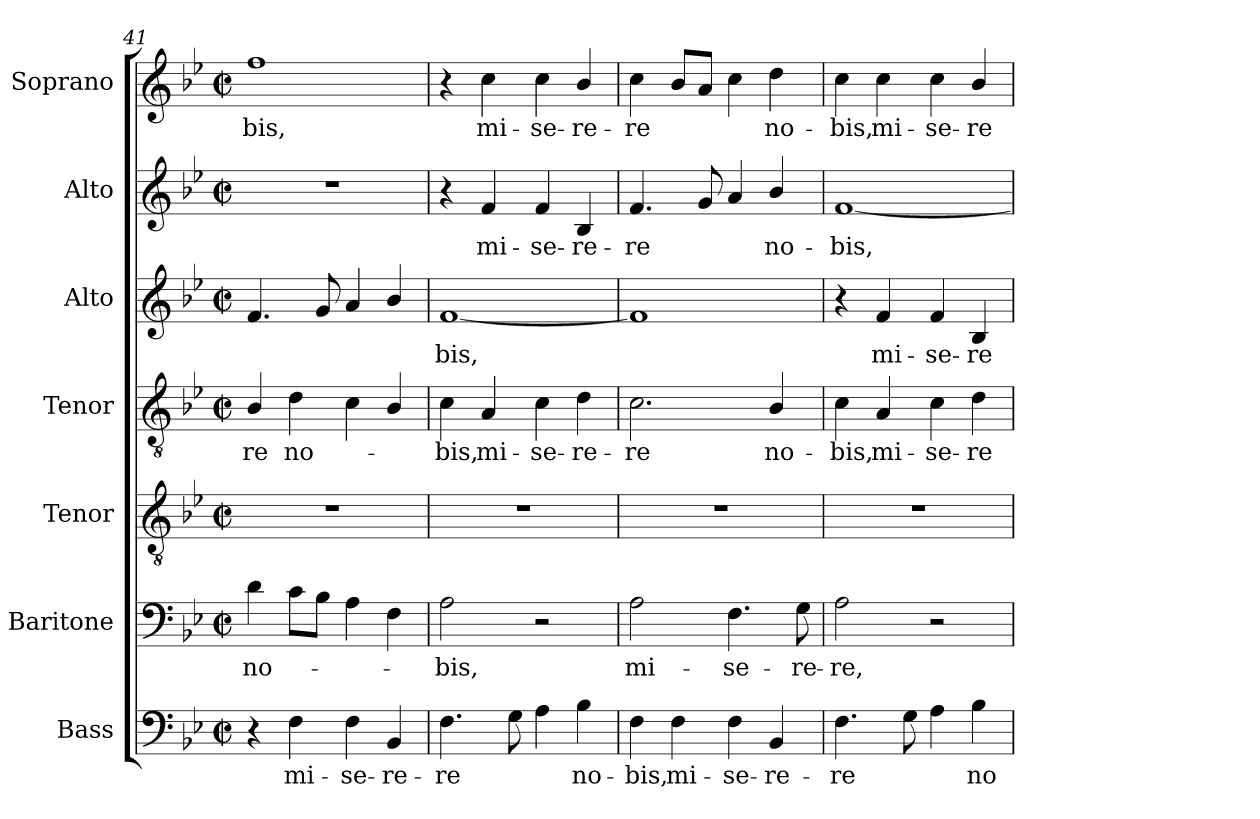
**kern	**text	**kern	**text	**kern	**kern	**text	**kern	**text	**kern	**text	**kern	**text
*part7	*part7	*part6	*part6	*part5	*part4	*part4	*part3	*part3	*part2	*part2	*part1	*part1
*staff7	*staff7	*staff6	*staff6	*staff5	*staff4	*staff4	*staff3	*staff3	*staff2	*staff2	*staff1	*staff1
*I"Bass	*	*I"Baritone	*	*I"Tenor	*I"Tenor	*	*I"Alto	*	*I"Alto	*	*I"Soprano	*
*I'B.	*	*I'Bar.	*	*I'T.	*I'T.	*	*I'A.	*	*I'A.	*	*I'S.	*
!!LO:PB:g=z
*clefF4	*	*clefF4	*	*clefGv2	*clefGv2	*	*clefG2	*	*clefG2	*	*clefG2	*
*	*	*	*	*ITrd7c12	*ITrd7c12	*	*	*	*	*	*	*
*k[b-e-]	*	*k[b-e-]	*	*k[b-e-]	*k[b-e-]	*	*k[b-e-]	*	*k[b-e-]	*	*k[b-e-]	*
*B-:	*	*B-:	*	*B-:	*B-:	*	*B-:	*	*B-:	*	*B-:	*
*M2/2	*	*M2/2	*	*M2/2	*M2/2	*	*M2/2	*	*M2/2	*	*M2/2	*
*met(c|)	*	*met(c|)	*	*met(c|)	*met(c|)	*	*met(c|)	*	*met(c|)	*	*met(c|)	*
=41	=41	=41	=41	=41	=41	=41	=41	=41	=41	=41	=41	=41
!	!	!	!LO:LY:b:color=#000000	!	!	!	!	!	!	!	!	!
!	!	!	!	!	!	!LO:LY:b:color=#000000	!	!	!	!	!	!
!	!	!	!	!	!	!	!	!	!	!	!	!LO:LY:b:color=#000000
4r	.	4di\	no-	1r	4BB-i/	-re	4.fi/	.	1r	.	1ffi	-bis,
!	!LO:LY:b:color=#000000	!	!	!	!	!	!	!	!	!	!	!
!	!	!	!	!	!	!LO:LY:b:color=#000000	!	!	!	!	!	!
4Fi\	mi-	8ci\L	.	.	4Di\	no-	.	.	.	.	.	.
.	.	8B-i\J	.	.	.	.	8gi/	.	.	.	.	.
!	!LO:LY:b:color=#000000	!	!	!	!	!	!	!	!	!	!	!
4Fi\	-se-	4Ai\	.	.	4Ci\	.	4ai/	.	.	.	.	.
!	!LO:LY:b:color=#000000	!	!	!	!	!	!	!	!	!	!	!
4BB-i/	-re-	4Fi\	.	.	4BB-i/	.	4b-i/	.	.	.	.	.
=42	=42	=42	=42	=42	=42	=42	=42	=42	=42	=42	=42	=42
!	!LO:LY:b:color=#000000	!	!	!	!	!	!	!	!	!	!	!
!	!	!	!LO:LY:b:color=#000000	!	!	!	!	!	!	!	!	!
!	!	!	!	!	!	!LO:LY:b:color=#000000	!	!	!	!	!	!
!	!	!	!	!	!	!	!	!LO:LY:b:color=#000000	!	!	!	!
4.Fi\	-re	2Ai\	-bis,	1r	4Ci\	-bis,	[1fi	-bis,	4r	.	4r	.
!	!	!	!	!	!	!LO:LY:b:color=#000000	!	!	!	!	!	!
!	!	!	!	!	!	!	!	!	!	!LO:LY:b:color=#000000	!	!
!	!	!	!	!	!	!	!	!	!	!	!	!LO:LY:b:color=#000000
.	.	.	.	.	4AAi/	mi-	.	.	4fi/	mi-	4cci\	mi-
8Gi\	.	.	.	.	.	.	.	.	.	.	.	.
!	!	!	!	!	!	!LO:LY:b:color=#000000	!	!	!	!	!	!
!	!	!	!	!	!	!	!	!	!	!LO:LY:b:color=#000000	!	!
!	!	!	!	!	!	!	!	!	!	!	!	!LO:LY:b:color=#000000
4Ai\	.	2r	.	.	4Ci\	-se-	.	.	4fi/	-se-	4cci\	-se-
!	!LO:LY:b:color=#000000	!	!	!	!	!	!	!	!	!	!	!
!	!	!	!	!	!	!LO:LY:b:color=#000000	!	!	!	!	!	!
!	!	!	!	!	!	!	!	!	!	!LO:LY:b:color=#000000	!	!
!	!	!	!	!	!	!	!	!	!	!	!	!LO:LY:b:color=#000000
4B-i\	no-	.	.	.	4Di\	-re-	.	.	4B-i/	-re-	4b-i/	-re-
=43	=43	=43	=43	=43	=43	=43	=43	=43	=43	=43	=43	=43
!	!LO:LY:b:color=#000000	!	!	!	!	!	!	!	!	!	!	!
!	!	!	!LO:LY:b:color=#000000	!	!	!	!	!	!	!	!	!
!	!	!	!	!	!	!LO:LY:b:color=#000000	!	!	!	!	!	!
!	!	!	!	!	!	!	!	!	!	!LO:LY:b:color=#000000	!	!
!	!	!	!	!	!	!	!	!	!	!	!	!LO:LY:b:color=#000000
4Fi\	-bis,	2Ai\	mi-	1r	2.Ci\	-re	1fi]	.	4.fi/	-re	4cci\	-re
!	!LO:LY:b:color=#000000	!	!	!	!	!	!	!	!	!	!	!
4Fi\	mi-	.	.	.	.	.	.	.	.	.	8b-i/L	.
.	.	.	.	.	.	.	.	.	8gi/	.	8ai/J	.
!	!LO:LY:b:color=#000000	!	!	!	!	!	!	!	!	!	!	!
!	!	!	!LO:LY:b:color=#000000	!	!	!	!	!	!	!	!	!
4Fi\	-se-	4.Fi\	-se-	.	.	.	.	.	4ai/	.	4cci\	.
!	!LO:LY:b:color=#000000	!	!	!	!	!	!	!	!	!	!	!
!	!	!	!	!	!	!LO:LY:b:color=#000000	!	!	!	!	!	!
!	!	!	!	!	!	!	!	!	!	!LO:LY:b:color=#000000	!	!
!	!	!	!	!	!	!	!	!	!	!	!	!LO:LY:b:color=#000000
4BB-i/	-re-	.	.	.	4BB-i/	no-	.	.	4b-i/	no-	4ddi\	no-
!	!	!	!LO:LY:b:color=#000000	!	!	!	!	!	!	!	!	!
.	.	8Gi\	-re-	.	.	.	.	.	.	.	.	.
=44	=44	=44	=44	=44	=44	=44	=44	=44	=44	=44	=44	=44
!	!LO:LY:b:color=#000000	!	!	!	!	!	!	!	!	!	!	!
!	!	!	!LO:LY:b:color=#000000	!	!	!	!	!	!	!	!	!
!	!	!	!	!	!	!LO:LY:b:color=#000000	!	!	!	!	!	!
!	!	!	!	!	!	!	!	!	!	!LO:LY:b:color=#000000	!	!
!	!	!	!	!	!	!	!	!	!	!	!	!LO:LY:b:color=#000000
4.Fi\	-re	2Ai\	-re,	1r	4Ci\	-bis,	4r	.	[1fi	-bis,	4cci\	-bis,
!	!	!	!	!	!	!LO:LY:b:color=#000000	!	!	!	!	!	!
!	!	!	!	!	!	!	!	!LO:LY:b:color=#000000	!	!	!	!
!	!	!	!	!	!	!	!	!	!	!	!	!LO:LY:b:color=#000000
.	.	.	.	.	4AAi/	mi-	4fi/	mi-	.	.	4cci\	mi-
8Gi\	.	.	.	.	.	.	.	.	.	.	.	.
!	!	!	!	!	!	!LO:LY:b:color=#000000	!	!	!	!	!	!
!	!	!	!	!	!	!	!	!LO:LY:b:color=#000000	!	!	!	!
!	!	!	!	!	!	!	!	!	!	!	!	!LO:LY:b:color=#000000
4Ai\	.	2r	.	.	4Ci\	-se-	4fi/	-se-	.	.	4cci\	-se-
!	!LO:LY:b:color=#000000	!	!	!	!	!	!	!	!	!	!	!
!	!	!	!	!	!	!LO:LY:b:color=#000000	!	!	!	!	!	!
!	!	!	!	!	!	!	!	!LO:LY:b:color=#000000	!	!	!	!
!	!	!	!	!	!	!	!	!	!	!	!	!LO:LY:b:color=#000000
4B-i\	no-	.	.	.	4Di\	-re-	4B-i/	-re-	.	.	4b-i/	-re-
=	=	=	=	=	=	=	=	=	=	=	=	=
*-	*-	*-	*-	*-	*-	*-	*-	*-	*-	*-	*-	*-
